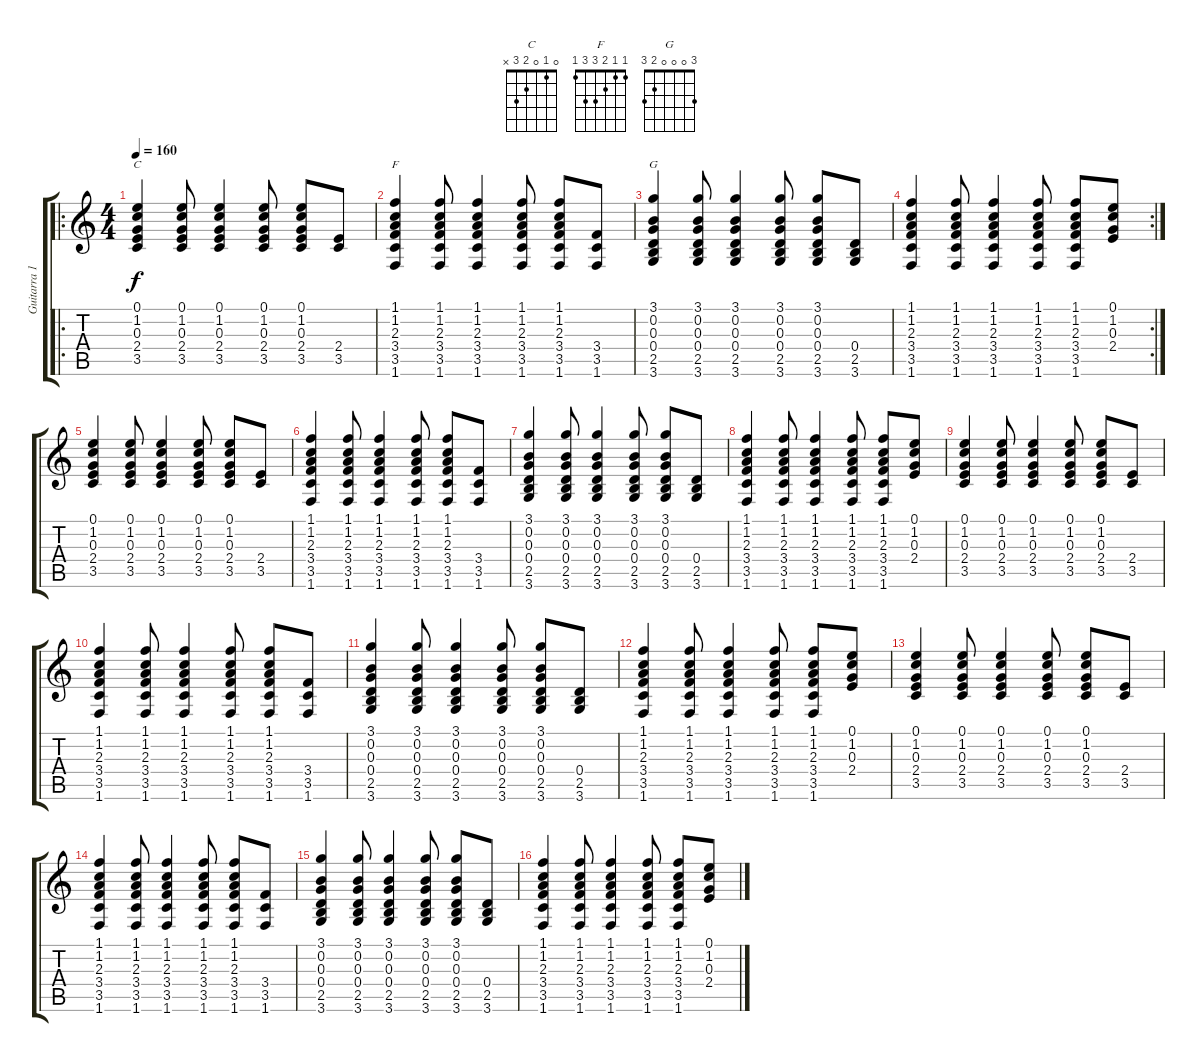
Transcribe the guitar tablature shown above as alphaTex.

\track ("Guitarra 1" "Guitarra 1") {instrument acousticguitarsteel}
\staff {score tabs}
\tuning (E4 B3 G3 D3 A2 E2) {hide}
\chord ("C" 0 1 0 2 3 x)
\chord ("F" 1 1 2 3 3 1)
\chord ("G" 3 0 0 0 2 3)
\ro
\ts (4 4)
\tempo 160
\clef g2
\ks c
(0.1 1.2 0.3 2.4 3.5).4{ch "C" dy f instrument acousticguitarsteel} (0.1 1.2 0.3 2.4 3.5).8 (0.1 1.2 0.3 2.4 3.5).4 (0.1 1.2 0.3 2.4 3.5).8 (0.1 1.2 0.3 2.4 3.5).8 (2.4 3.5).8 |
(1.1 1.2 2.3 3.4 3.5 1.6).4{ch "F"} (1.1 1.2 2.3 3.4 3.5 1.6).8 (1.1 1.2 2.3 3.4 3.5 1.6).4 (1.1 1.2 2.3 3.4 3.5 1.6).8 (1.1 1.2 2.3 3.4 3.5 1.6).8 (3.4 3.5 1.6).8 |
(3.1 0.2 0.3 0.4 2.5 3.6).4{ch "G"} (3.1 0.2 0.3 0.4 2.5 3.6).8 (3.1 0.2 0.3 0.4 2.5 3.6).4 (3.1 0.2 0.3 0.4 2.5 3.6).8 (3.1 0.2 0.3 0.4 2.5 3.6).8 (0.4 2.5 3.6).8 |
\rc 2
(1.1 1.2 2.3 3.4 3.5 1.6).4 (1.1 1.2 2.3 3.4 3.5 1.6).8 (1.1 1.2 2.3 3.4 3.5 1.6).4 (1.1 1.2 2.3 3.4 3.5 1.6).8 (1.1 1.2 2.3 3.4 3.5 1.6).8 (0.1 1.2 0.3 2.4).8 |
(0.1 1.2 0.3 2.4 3.5).4 (0.1 1.2 0.3 2.4 3.5).8 (0.1 1.2 0.3 2.4 3.5).4 (0.1 1.2 0.3 2.4 3.5).8 (0.1 1.2 0.3 2.4 3.5).8 (2.4 3.5).8 |
(1.1 1.2 2.3 3.4 3.5 1.6).4 (1.1 1.2 2.3 3.4 3.5 1.6).8 (1.1 1.2 2.3 3.4 3.5 1.6).4 (1.1 1.2 2.3 3.4 3.5 1.6).8 (1.1 1.2 2.3 3.4 3.5 1.6).8 (3.4 3.5 1.6).8 |
(3.1 0.2 0.3 0.4 2.5 3.6).4 (3.1 0.2 0.3 0.4 2.5 3.6).8 (3.1 0.2 0.3 0.4 2.5 3.6).4 (3.1 0.2 0.3 0.4 2.5 3.6).8 (3.1 0.2 0.3 0.4 2.5 3.6).8 (0.4 2.5 3.6).8 |
(1.1 1.2 2.3 3.4 3.5 1.6).4 (1.1 1.2 2.3 3.4 3.5 1.6).8 (1.1 1.2 2.3 3.4 3.5 1.6).4 (1.1 1.2 2.3 3.4 3.5 1.6).8 (1.1 1.2 2.3 3.4 3.5 1.6).8 (0.1 1.2 0.3 2.4).8 |
(0.1 1.2 0.3 2.4 3.5).4 (0.1 1.2 0.3 2.4 3.5).8 (0.1 1.2 0.3 2.4 3.5).4 (0.1 1.2 0.3 2.4 3.5).8 (0.1 1.2 0.3 2.4 3.5).8 (2.4 3.5).8 |
(1.1 1.2 2.3 3.4 3.5 1.6).4 (1.1 1.2 2.3 3.4 3.5 1.6).8 (1.1 1.2 2.3 3.4 3.5 1.6).4 (1.1 1.2 2.3 3.4 3.5 1.6).8 (1.1 1.2 2.3 3.4 3.5 1.6).8 (3.4 3.5 1.6).8 |
(3.1 0.2 0.3 0.4 2.5 3.6).4 (3.1 0.2 0.3 0.4 2.5 3.6).8 (3.1 0.2 0.3 0.4 2.5 3.6).4 (3.1 0.2 0.3 0.4 2.5 3.6).8 (3.1 0.2 0.3 0.4 2.5 3.6).8 (0.4 2.5 3.6).8 |
(1.1 1.2 2.3 3.4 3.5 1.6).4 (1.1 1.2 2.3 3.4 3.5 1.6).8 (1.1 1.2 2.3 3.4 3.5 1.6).4 (1.1 1.2 2.3 3.4 3.5 1.6).8 (1.1 1.2 2.3 3.4 3.5 1.6).8 (0.1 1.2 0.3 2.4).8 |
(0.1 1.2 0.3 2.4 3.5).4 (0.1 1.2 0.3 2.4 3.5).8 (0.1 1.2 0.3 2.4 3.5).4 (0.1 1.2 0.3 2.4 3.5).8 (0.1 1.2 0.3 2.4 3.5).8 (2.4 3.5).8 |
(1.1 1.2 2.3 3.4 3.5 1.6).4 (1.1 1.2 2.3 3.4 3.5 1.6).8 (1.1 1.2 2.3 3.4 3.5 1.6).4 (1.1 1.2 2.3 3.4 3.5 1.6).8 (1.1 1.2 2.3 3.4 3.5 1.6).8 (3.4 3.5 1.6).8 |
(3.1 0.2 0.3 0.4 2.5 3.6).4 (3.1 0.2 0.3 0.4 2.5 3.6).8 (3.1 0.2 0.3 0.4 2.5 3.6).4 (3.1 0.2 0.3 0.4 2.5 3.6).8 (3.1 0.2 0.3 0.4 2.5 3.6).8 (0.4 2.5 3.6).8 |
(1.1 1.2 2.3 3.4 3.5 1.6).4 (1.1 1.2 2.3 3.4 3.5 1.6).8 (1.1 1.2 2.3 3.4 3.5 1.6).4 (1.1 1.2 2.3 3.4 3.5 1.6).8 (1.1 1.2 2.3 3.4 3.5 1.6).8 (0.1 1.2 0.3 2.4).8
